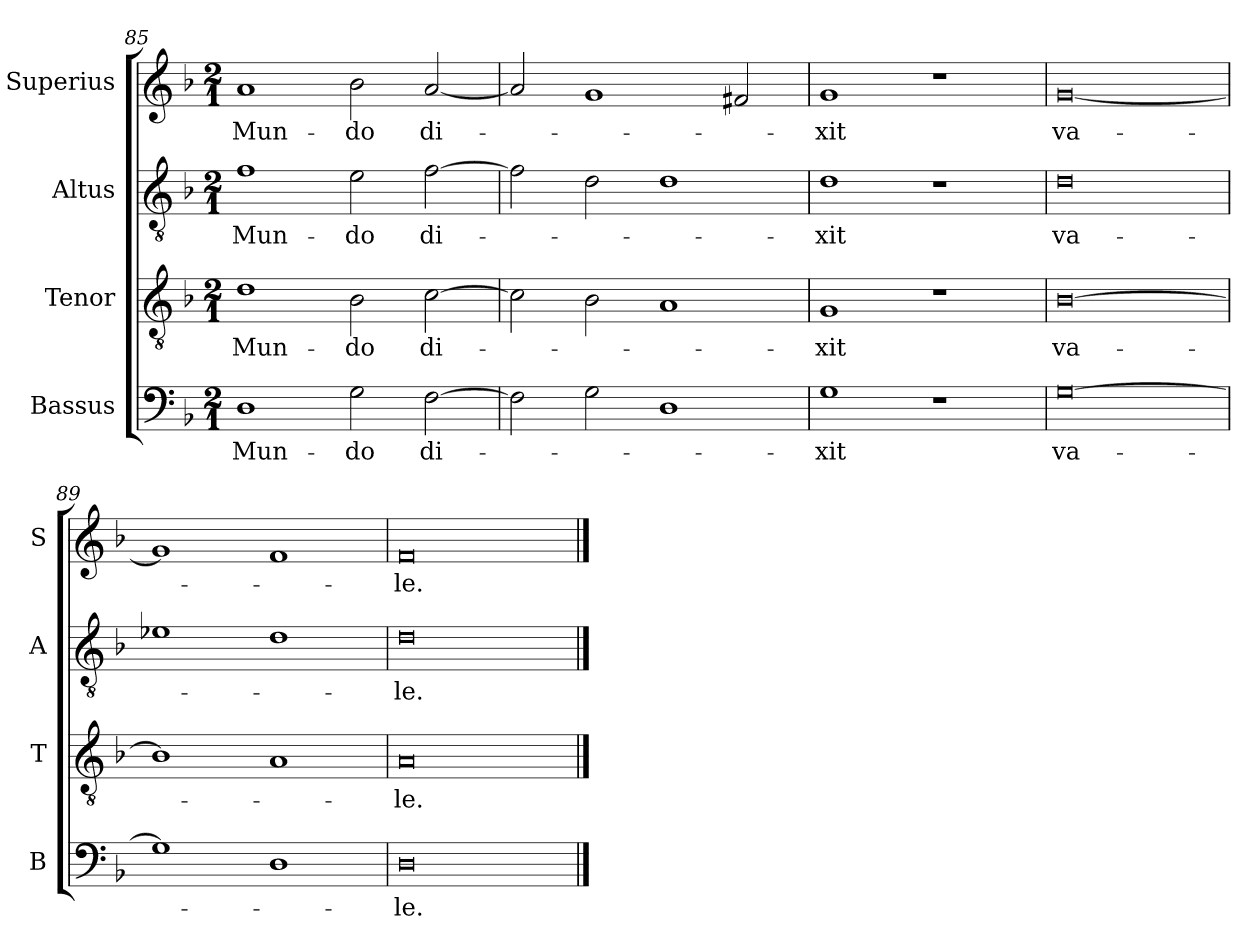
**kern	**text	**kern	**text	**kern	**text	**kern	**text
*part4	*part4	*part3	*part3	*part2	*part2	*part1	*part1
*staff4	*staff4	*staff3	*staff3	*staff2	*staff2	*staff1	*staff1
*I"Bassus	*	*I"Tenor	*	*I"Altus	*	*I"Superius	*
*I'B	*	*I'T	*	*I'A	*	*I'S	*
*clefF4	*	*clefGv2	*	*clefGv2	*	*clefG2	*
*k[b-]	*	*k[b-]	*	*k[b-]	*	*k[b-]	*
*M2/1	*	*M2/1	*	*M2/1	*	*M2/1	*
=85	=85	=85	=85	=85	=85	=85	=85
1D	Mun-	1d	Mun-	1f	Mun-	1a	Mun-
2G\	-do	2B-\	-do	2e\	-do	2b-\	-do
[2F\	di-	[2c\	di-	[2f\	di-	[2a/	di-
=86	=86	=86	=86	=86	=86	=86	=86
2F\]	.	2c\]	.	2f\]	.	2a/]	.
2G\	.	2B-\	.	2d\	.	1g	.
1D	.	1A	.	1d	.	.	.
.	.	.	.	.	.	2f#X/	.
=87	=87	=87	=87	=87	=87	=87	=87
1G	-xit	1G	-xit	1d	-xit	1g	-xit
1r	.	1r	.	1r	.	1r	.
=88	=88	=88	=88	=88	=88	=88	=88
[0G	va-	[0B-	va-	0d	va-	[0g	va-
=89	=89	=89	=89	=89	=89	=89	=89
1G]	.	1B-]	.	1e-X	.	1g]	.
1D	.	1A	.	1d	.	1f	.
=90	=90	=90	=90	=90	=90	=90	=90
0D	-le.	0A	-le.	0d	-le.	0f	-le.
==	==	==	==	==	==	==	==
*-	*-	*-	*-	*-	*-	*-	*-
